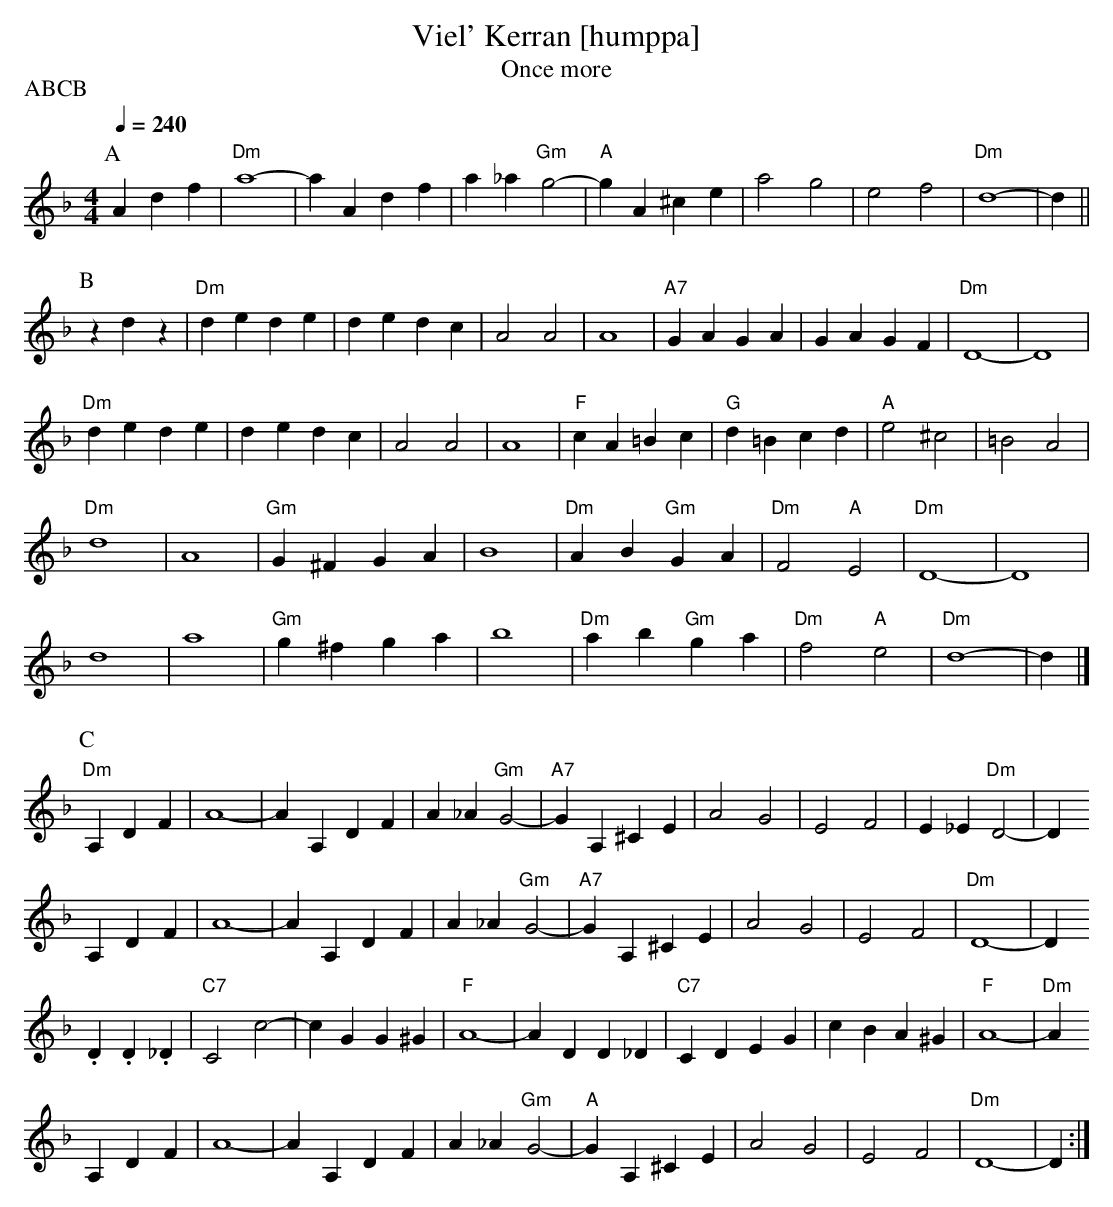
X:1
T:Viel' Kerran [humppa]
T:Once more
M:4/4
L:1/4
Q:1/4=240
P:ABCB
K:DMin
P:A
A d f|"Dm"a4-|a A d f|a _a "Gm"g2-|"A"g A ^c e |a2 g2|e2 f2|"Dm"d4-|d||
P:B
z d z|"Dm"d e d e|d e d c|    A2   A2 |A4 |"A7"G A     G A|    G  A  G F|"Dm"D4-   | D4   |
      "Dm"d e d e|d e d c|    A2   A2 |A4 |"F" c A    =B c|"G" d =B  c d|"A" e2 ^c2|=B2 A2|
      "Dm"d4     |A4     |"Gm"G ^F G A|B4 |"Dm"A B "Gm"G A|"Dm"F2 "A"E2 |"Dm"D4-   | D4   |
          d4     |a4     |"Gm"g ^f g a|b4 |"Dm"a b "Gm"g a|"Dm"f2 "A"e2 |"Dm"d4-   |d    |]
P:C
"Dm"A,  D   F|    A4-    |A A, D  F|    A _A "Gm"G2-|"A7"G\
    A, ^C   E|    A2  G2 |E2   F2  |    E _E "Dm"D2-|    D
    A,  D   F|    A4-    |A A, D  F|    A _A "Gm"G2-|"A7"G\
    A, ^C   E|    A2  G2 |E2   F2  |"Dm"D4-         |    D
   .D  .D ._D|"C7"C2  c2-|c G  G ^G|"F" A4-         |    A\
    D   D  _D|"C7"C D E G|c B  A ^G|"F" A4-         |"Dm"A
    A,  D   F|    A4-    |A A, D  F|    A _A "Gm"G2-|"A" G\
    A, ^C   E|    A2  G2 |E2   F2  |"Dm"D4-         |    D:|
